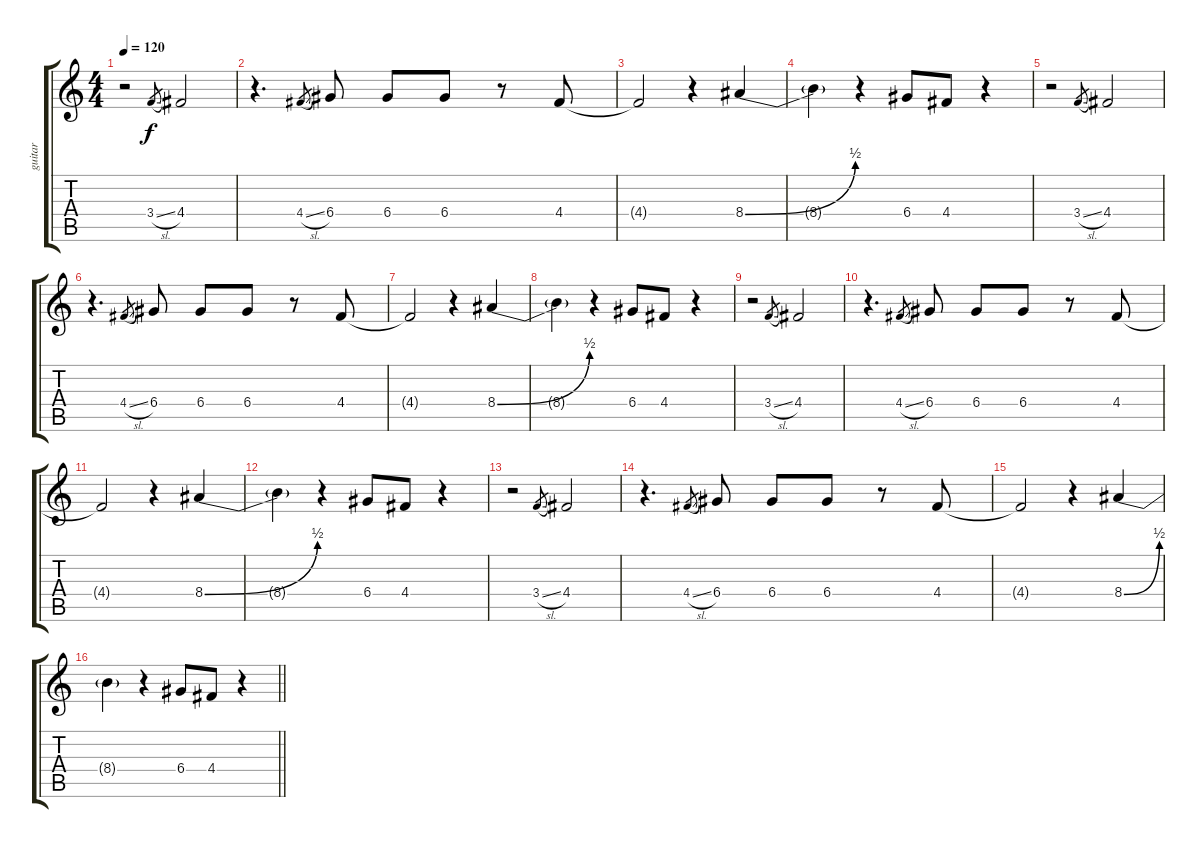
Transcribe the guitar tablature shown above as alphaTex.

\track ("guitar" "guitar") {instrument electricguitarjazz}
\staff {score tabs}
\tuning (E4 B3 G3 D3 A2 E2) {hide}
\ts (4 4)
\tempo 120
\clef g2
\ks c
r.2{dy f} 3.4{sl}.8{gr} 4.4.2 |
r.4{d} 4.4{sl}.8{gr} 6.4.8 6.4.8 6.4.8 r.8 4.4.8 |
4.4{t}.2 r.4 8.4{be (bend 0 0 60 2)}.4 |
8.4{t}.4 r.4 6.4.8 4.4.8 r.4 |
r.2 3.4{sl}.8{gr} 4.4.2 |
r.4{d} 4.4{sl}.8{gr} 6.4.8 6.4.8 6.4.8 r.8 4.4.8 |
4.4{t}.2 r.4 8.4{be (bend 0 0 60 2)}.4 |
8.4{t}.4 r.4 6.4.8 4.4.8 r.4 |
r.2 3.4{sl}.8{gr} 4.4.2 |
r.4{d} 4.4{sl}.8{gr} 6.4.8 6.4.8 6.4.8 r.8 4.4.8 |
4.4{t}.2 r.4 8.4{be (bend 0 0 60 2)}.4 |
8.4{t}.4 r.4 6.4.8 4.4.8 r.4 |
r.2 3.4{sl}.8{gr} 4.4.2 |
r.4{d} 4.4{sl}.8{gr} 6.4.8 6.4.8 6.4.8 r.8 4.4.8 |
4.4{t}.2 r.4 8.4{be (bend 0 0 60 2)}.4 |
\barLineRight lightlight
8.4{t}.4 r.4 6.4.8 4.4.8 r.4
